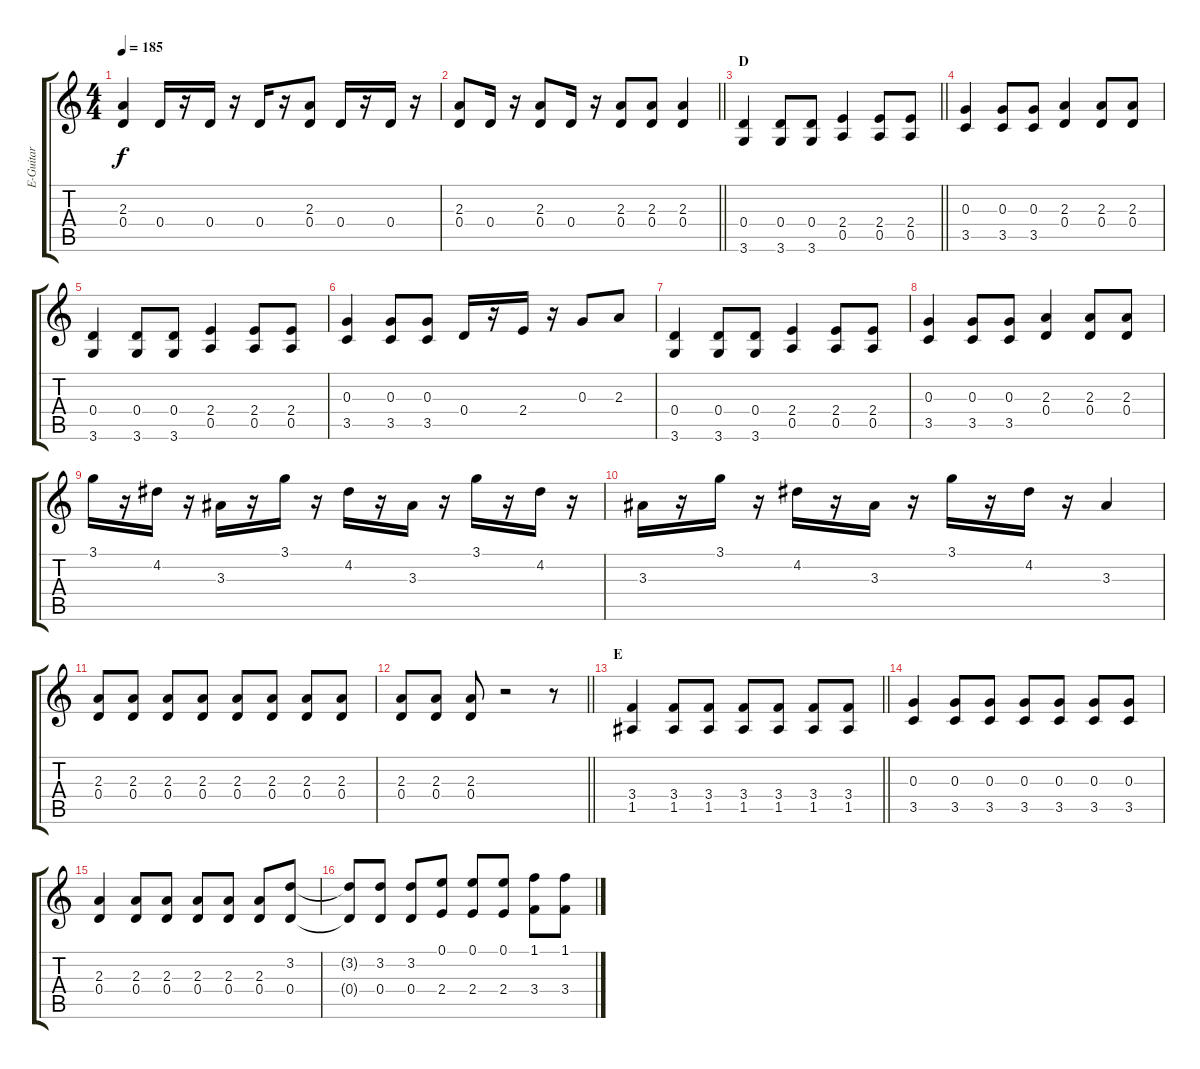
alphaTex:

\track ("E-Guitar" "E-Guitar") {instrument distortionguitar}
\staff {score tabs}
\tuning (E4 B3 G3 D3 A2 E2) {hide}
\ts (4 4)
\tempo 185
\clef g2
\ks c
(2.3 0.4).4{dy f} 0.4.16 r.16 0.4.16 r.16 0.4.16 r.16 (2.3 0.4).8 0.4.16 r.16 0.4.16 r.16 |
\barLineRight lightlight
(2.3 0.4).8 0.4.16 r.16 (2.3 0.4).8 0.4.16 r.16 (2.3 0.4).8 (2.3 0.4).8 (2.3 0.4).4 |
\section ("" "D")
\barLineRight lightlight
(0.4 3.6).4 (0.4 3.6).8 (0.4 3.6).8 (2.4 0.5).4 (2.4 0.5).8 (2.4 0.5).8 |
(0.3 3.5).4 (0.3 3.5).8 (0.3 3.5).8 (2.3 0.4).4 (2.3 0.4).8 (2.3 0.4).8 |
(0.4 3.6).4 (0.4 3.6).8 (0.4 3.6).8 (2.4 0.5).4 (2.4 0.5).8 (2.4 0.5).8 |
(0.3 3.5).4 (0.3 3.5).8 (0.3 3.5).8 0.4.16 r.16 2.4.16 r.16 0.3.8 2.3.8 |
(0.4 3.6).4 (0.4 3.6).8 (0.4 3.6).8 (2.4 0.5).4 (2.4 0.5).8 (2.4 0.5).8 |
(0.3 3.5).4 (0.3 3.5).8 (0.3 3.5).8 (2.3 0.4).4 (2.3 0.4).8 (2.3 0.4).8 |
3.1.16 r.16 4.2.16 r.16 3.3.16 r.16 3.1.16 r.16 4.2.16 r.16 3.3.16 r.16 3.1.16 r.16 4.2.16 r.16 |
3.3.16 r.16 3.1.16 r.16 4.2.16 r.16 3.3.16 r.16 3.1.16 r.16 4.2.16 r.16 3.3.4 |
(2.3 0.4).8 (2.3 0.4).8 (2.3 0.4).8 (2.3 0.4).8 (2.3 0.4).8 (2.3 0.4).8 (2.3 0.4).8 (2.3 0.4).8 |
\barLineRight lightlight
(2.3 0.4).8 (2.3 0.4).8 (2.3 0.4).8 r.2 r.8 |
\section ("" "E")
\barLineRight lightlight
(3.4 1.5).4 (3.4 1.5).8 (3.4 1.5).8 (3.4 1.5).8 (3.4 1.5).8 (3.4 1.5).8 (3.4 1.5).8 |
(0.3 3.5).4 (0.3 3.5).8 (0.3 3.5).8 (0.3 3.5).8 (0.3 3.5).8 (0.3 3.5).8 (0.3 3.5).8 |
(2.3 0.4).4 (2.3 0.4).8 (2.3 0.4).8 (2.3 0.4).8 (2.3 0.4).8 (2.3 0.4).8 (3.2 0.4).8 |
(3.2{t} 0.4{t}).8 (3.2 0.4).8 (3.2 0.4).8 (0.1 2.4).8 (0.1 2.4).8 (0.1 2.4).8 (1.1 3.4).8 (1.1 3.4).8
